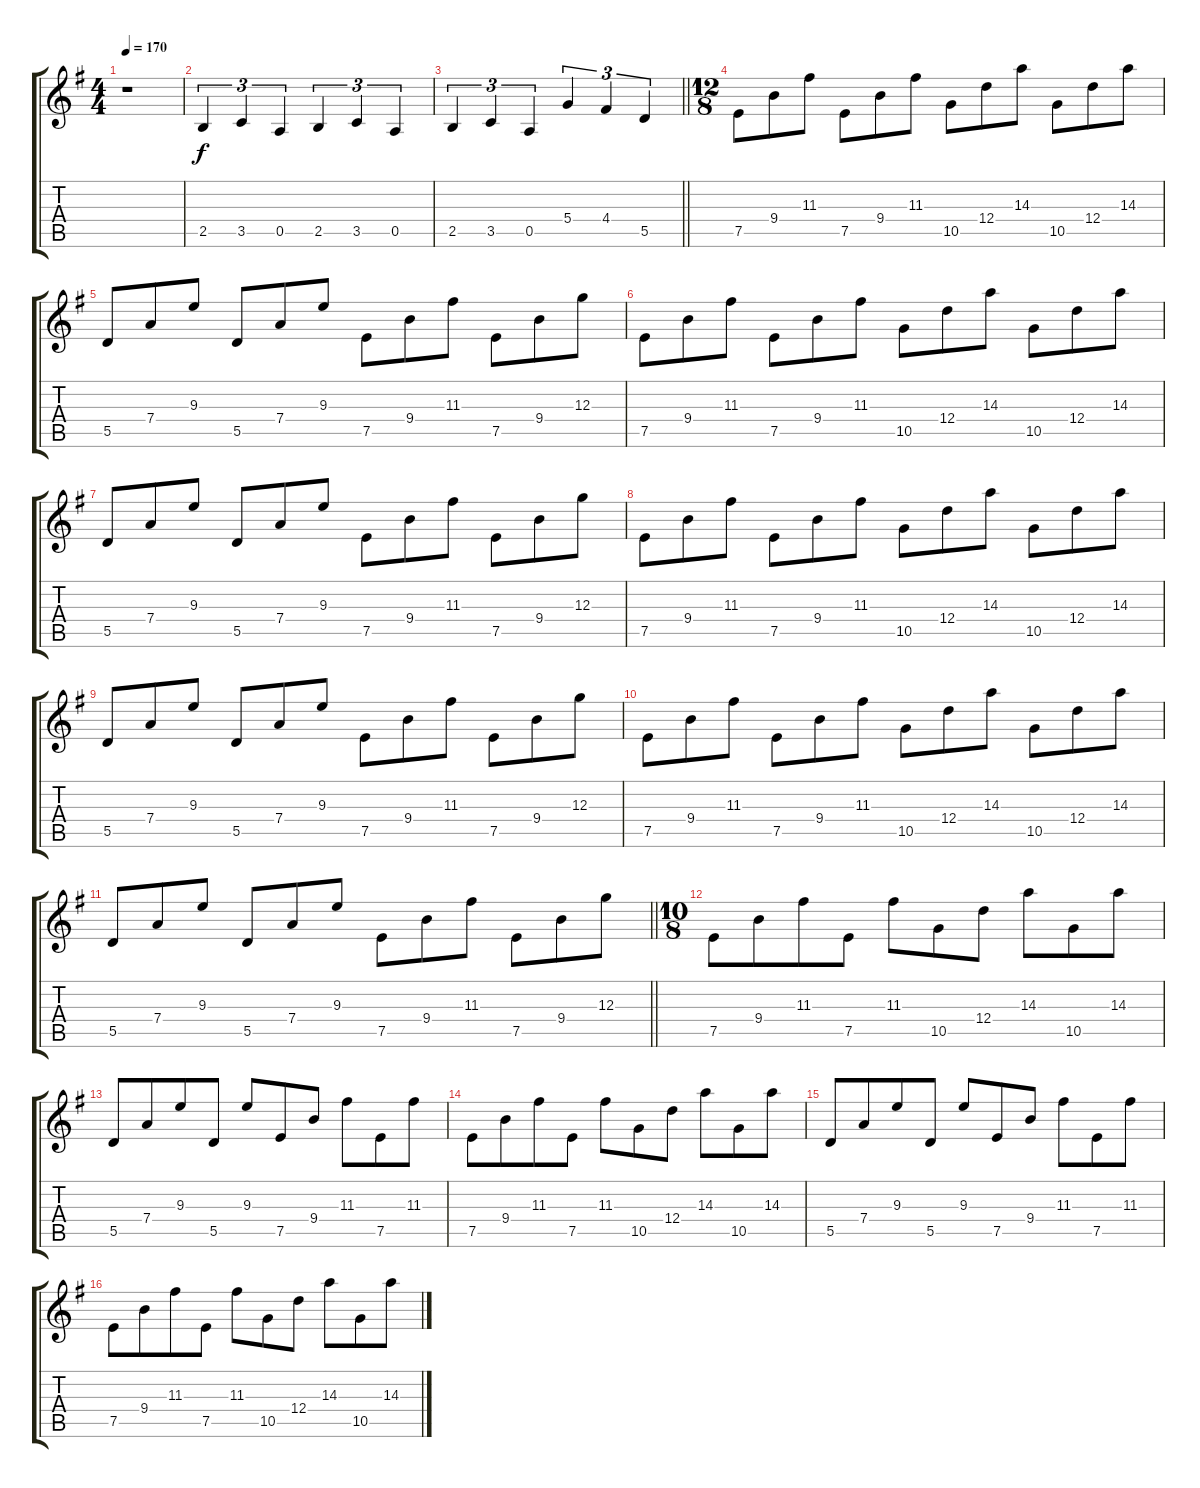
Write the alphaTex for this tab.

\track "" {instrument distortionguitar}
\staff {score tabs}
\tuning (E4 B3 G3 D3 A2 E2) {hide}
\ts (4 4)
\tempo 170
\clef g2
\ks g
r.1{dy f} |
2.5.4{tu (3 2)} 3.5.4{tu (3 2)} 0.5.4{tu (3 2)} 2.5.4{tu (3 2)} 3.5.4{tu (3 2)} 0.5.4{tu (3 2)} |
\barLineRight lightlight
2.5.4{tu (3 2)} 3.5.4{tu (3 2)} 0.5.4{tu (3 2)} 5.4.4{tu (3 2)} 4.4.4{tu (3 2)} 5.5.4{tu (3 2)} |
\ts (12 8)
7.5.8 9.4.8 11.3.8 7.5.8 9.4.8 11.3.8 10.5.8 12.4.8 14.3.8 10.5.8 12.4.8 14.3.8 |
5.5.8 7.4.8 9.3.8 5.5.8 7.4.8 9.3.8 7.5.8 9.4.8 11.3.8 7.5.8 9.4.8 12.3.8 |
7.5.8 9.4.8 11.3.8 7.5.8 9.4.8 11.3.8 10.5.8 12.4.8 14.3.8 10.5.8 12.4.8 14.3.8 |
5.5.8 7.4.8 9.3.8 5.5.8 7.4.8 9.3.8 7.5.8 9.4.8 11.3.8 7.5.8 9.4.8 12.3.8 |
7.5.8 9.4.8 11.3.8 7.5.8 9.4.8 11.3.8 10.5.8 12.4.8 14.3.8 10.5.8 12.4.8 14.3.8 |
5.5.8 7.4.8 9.3.8 5.5.8 7.4.8 9.3.8 7.5.8 9.4.8 11.3.8 7.5.8 9.4.8 12.3.8 |
7.5.8 9.4.8 11.3.8 7.5.8 9.4.8 11.3.8 10.5.8 12.4.8 14.3.8 10.5.8 12.4.8 14.3.8 |
\barLineRight lightlight
5.5.8 7.4.8 9.3.8 5.5.8 7.4.8 9.3.8 7.5.8 9.4.8 11.3.8 7.5.8 9.4.8 12.3.8 |
\ts (10 8)
7.5.8 9.4.8 11.3.8 7.5.8 11.3.8 10.5.8 12.4.8 14.3.8 10.5.8 14.3.8 |
5.5.8 7.4.8 9.3.8 5.5.8 9.3.8 7.5.8 9.4.8 11.3.8 7.5.8 11.3.8 |
7.5.8 9.4.8 11.3.8 7.5.8 11.3.8 10.5.8 12.4.8 14.3.8 10.5.8 14.3.8 |
5.5.8 7.4.8 9.3.8 5.5.8 9.3.8 7.5.8 9.4.8 11.3.8 7.5.8 11.3.8 |
7.5.8 9.4.8 11.3.8 7.5.8 11.3.8 10.5.8 12.4.8 14.3.8 10.5.8 14.3.8
